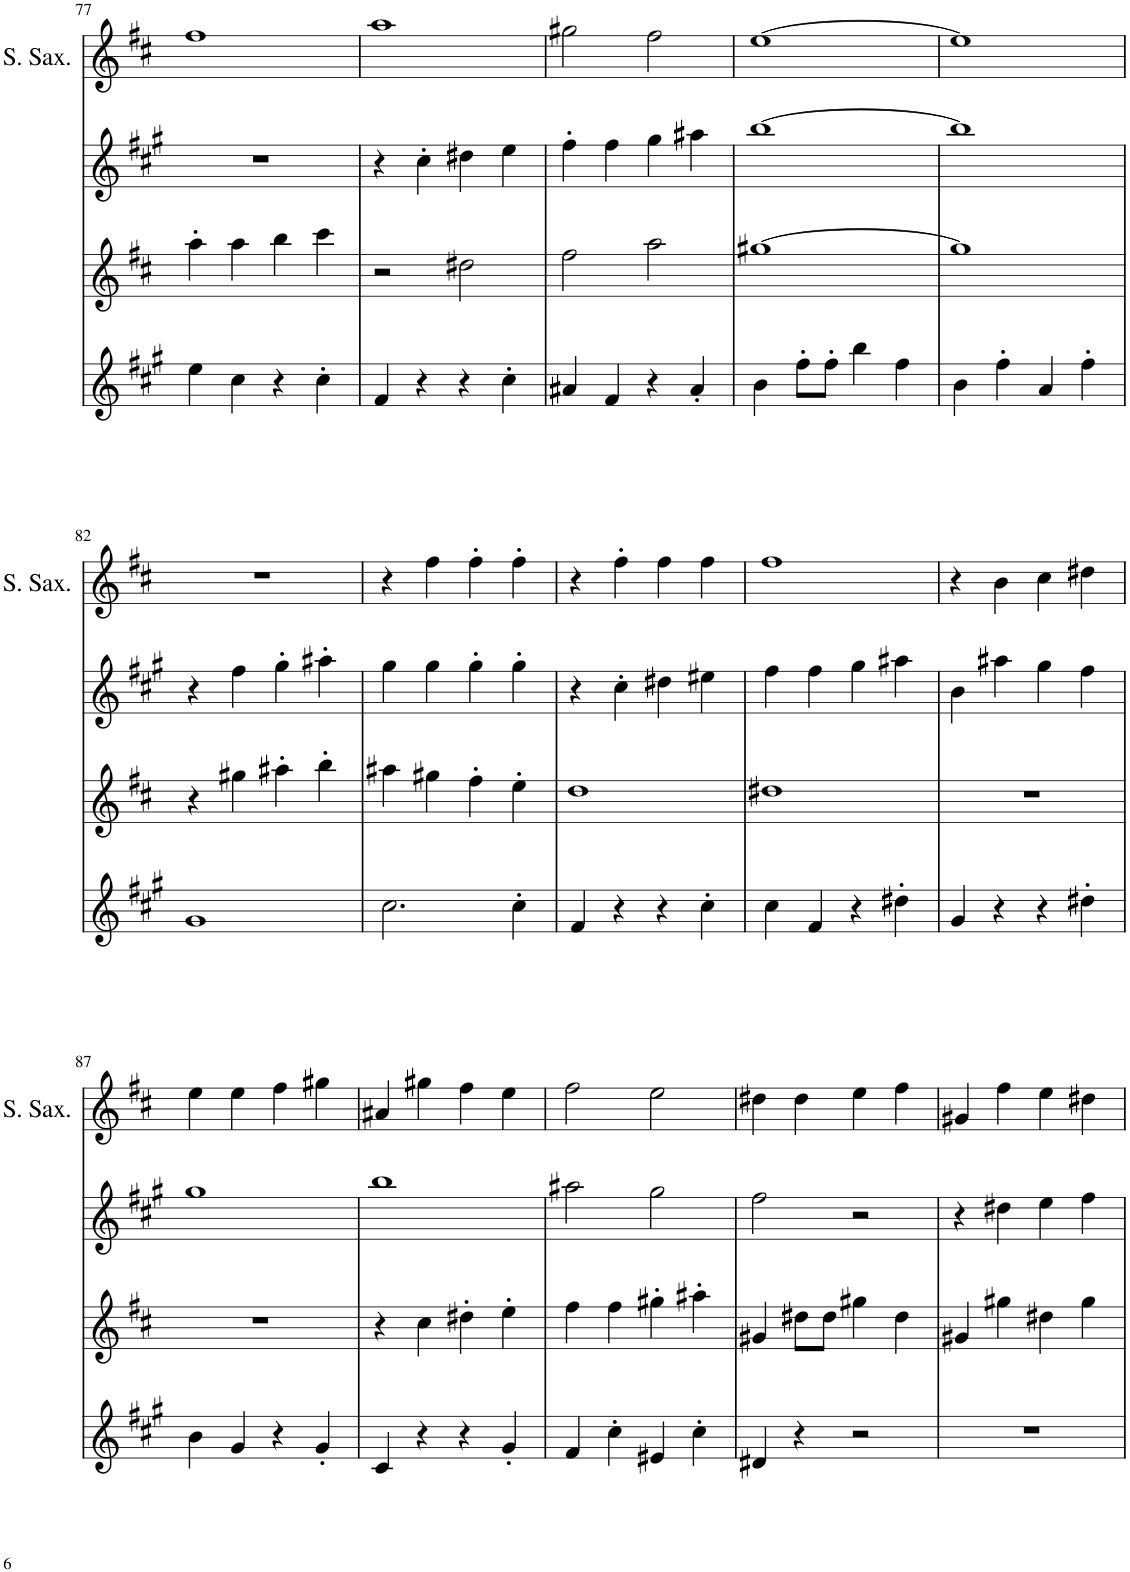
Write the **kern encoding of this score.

**kern	**kern	**kern	**kern
*part4	*part3	*part2	*part1
*staff4	*staff3	*staff2	*staff1
*I"Baritone Saxophone	*I"Tenor Saxophone	*I"Alto Saxophone	*I"Soprano Saxophone
*	*	*	*I'S. Sax.
!!LO:PB:g=z
*clefG2	*clefG2	*clefG2	*clefG2
*Trd12c21	*Trd8c14	*Trd5c9	*Trd1c2
*k[f#c#g#]	*k[f#c#]	*k[f#c#g#]	*k[f#c#]
*M4/4	*M4/4	*M4/4	*M4/4
=77	=77	=77	=77
4ee\	4aa'\	1r	1ff#
4cc#\	4aa\	.	.
4r	4bb\	.	.
4cc#'\	4ccc#\	.	.
=78	=78	=78	=78
4f#/	2r	4r	1aa
4r	.	4cc#'\	.
4r	2dd#X\	4dd#X\	.
4cc#'\	.	4ee\	.
=79	=79	=79	=79
4a#X/	2ff#\	4ff#'\	2gg#X\
4f#/	.	4ff#\	.
4r	2aa\	4gg#\	2ff#\
4a#'/	.	4aa#X\	.
=80	=80	=80	=80
4b\	[1gg#X	[1bb	[1ee
8ff#'\L	.	.	.
8ff#'\J	.	.	.
4bb\	.	.	.
4ff#\	.	.	.
=81	=81	=81	=81
4b\	1gg#]	1bb]	1ee]
4ff#'\	.	.	.
4a/	.	.	.
4ff#'\	.	.	.
!!LO:LB:g=z
=82	=82	=82	=82
1g#	4r	4r	1r
.	4gg#X\	4ff#\	.
.	4aa#X'\	4gg#'\	.
.	4bb'\	4aa#X'\	.
=83	=83	=83	=83
2.cc#\	4aa#X\	4gg#\	4r
.	4gg#X\	4gg#\	4ff#\
.	4ff#'\	4gg#'\	4ff#'\
4cc#'\	4ee'\	4gg#'\	4ff#'\
=84	=84	=84	=84
4f#/	1dd	4r	4r
4r	.	4cc#'\	4ff#'\
4r	.	4dd#X\	4ff#\
4cc#'\	.	4ee#X\	4ff#\
=85	=85	=85	=85
4cc#\	1dd#X	4ff#\	1ff#
4f#/	.	4ff#\	.
4r	.	4gg#\	.
4dd#X'\	.	4aa#X\	.
=86	=86	=86	=86
4g#/	1r	4b\	4r
4r	.	4aa#X\	4b\
4r	.	4gg#\	4cc#\
4dd#X'\	.	4ff#\	4dd#X\
!!LO:LB:g=z
=87	=87	=87	=87
4b\	1r	1gg#	4ee\
4g#/	.	.	4ee\
4r	.	.	4ff#\
4g#'/	.	.	4gg#X\
=88	=88	=88	=88
4c#/	4r	1bb	4a#X/
4r	4cc#\	.	4gg#X\
4r	4dd#X'\	.	4ff#\
4g#'/	4ee'\	.	4ee\
=89	=89	=89	=89
4f#/	4ff#\	2aa#X\	2ff#\
4cc#'\	4ff#\	.	.
4e#X/	4gg#X'\	2gg#\	2ee\
4cc#'\	4aa#X'\	.	.
=90	=90	=90	=90
4d#X/	4g#X/	2ff#\	4dd#X\
4r	8dd#X\L	.	4dd#\
.	8dd#\J	.	.
2r	4gg#X\	2r	4ee\
.	4dd#\	.	4ff#\
=91	=91	=91	=91
1r	4g#X/	4r	4g#X/
.	4gg#X\	4dd#X\	4ff#\
.	4dd#X\	4ee\	4ee\
.	4gg#\	4ff#\	4dd#X\
=	=	=	=
*-	*-	*-	*-
